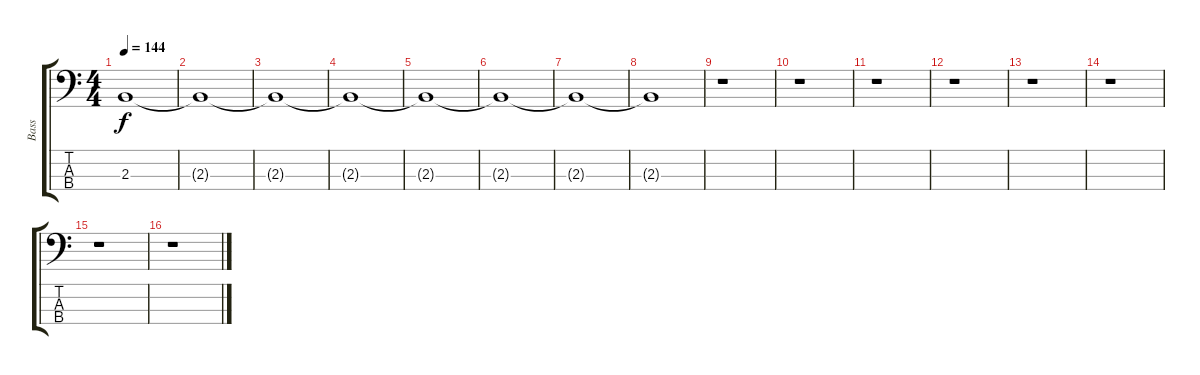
\track ("Bass" "Bass") {instrument electricbasspick}
\staff {score tabs}
\tuning (G2 D2 A1 D1) {hide}
\ts (4 4)
\tempo 144
\clef f4
\ks c
2.3.1{dy f} |
2.3{t}.1 |
2.3{t}.1 |
2.3{t}.1 |
2.3{t}.1 |
2.3{t}.1 |
2.3{t}.1 |
2.3{t}.1 |
r.1 |
r.1 |
r.1 |
r.1 |
r.1 |
r.1 |
r.1 |
r.1
